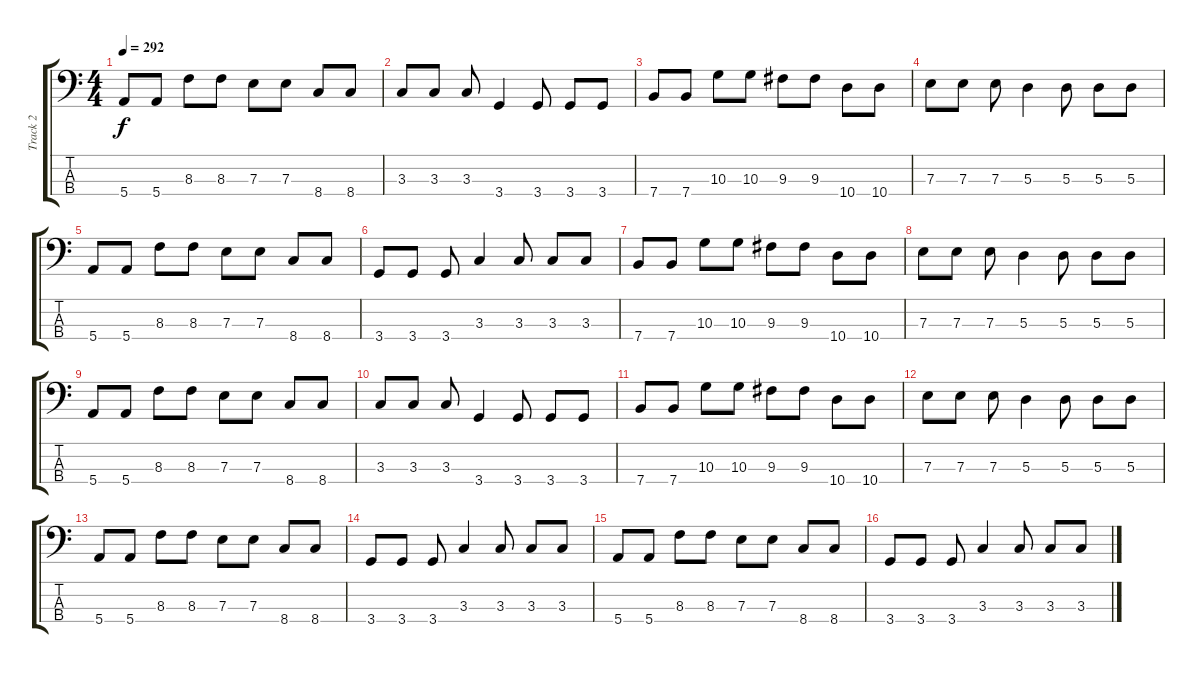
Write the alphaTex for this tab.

\track ("Track 2" "Track 2") {instrument electricbasspick}
\staff {score tabs}
\tuning (G2 D2 A1 E1) {hide}
\ts (4 4)
\tempo 292
\clef f4
\ks c
5.4.8{dy f} 5.4.8 8.3.8 8.3.8 7.3.8 7.3.8 8.4.8 8.4.8 |
3.3.8 3.3.8 3.3.8 3.4.4 3.4.8 3.4.8 3.4.8 |
7.4.8 7.4.8 10.3.8 10.3.8 9.3.8 9.3.8 10.4.8 10.4.8 |
7.3.8 7.3.8 7.3.8 5.3.4 5.3.8 5.3.8 5.3.8 |
5.4.8 5.4.8 8.3.8 8.3.8 7.3.8 7.3.8 8.4.8 8.4.8 |
3.4.8 3.4.8 3.4.8 3.3.4 3.3.8 3.3.8 3.3.8 |
7.4.8 7.4.8 10.3.8 10.3.8 9.3.8 9.3.8 10.4.8 10.4.8 |
7.3.8 7.3.8 7.3.8 5.3.4 5.3.8 5.3.8 5.3.8 |
5.4.8 5.4.8 8.3.8 8.3.8 7.3.8 7.3.8 8.4.8 8.4.8 |
3.3.8 3.3.8 3.3.8 3.4.4 3.4.8 3.4.8 3.4.8 |
7.4.8 7.4.8 10.3.8 10.3.8 9.3.8 9.3.8 10.4.8 10.4.8 |
7.3.8 7.3.8 7.3.8 5.3.4 5.3.8 5.3.8 5.3.8 |
5.4.8 5.4.8 8.3.8 8.3.8 7.3.8 7.3.8 8.4.8 8.4.8 |
3.4.8 3.4.8 3.4.8 3.3.4 3.3.8 3.3.8 3.3.8 |
5.4.8 5.4.8 8.3.8 8.3.8 7.3.8 7.3.8 8.4.8 8.4.8 |
3.4.8 3.4.8 3.4.8 3.3.4 3.3.8 3.3.8 3.3.8
